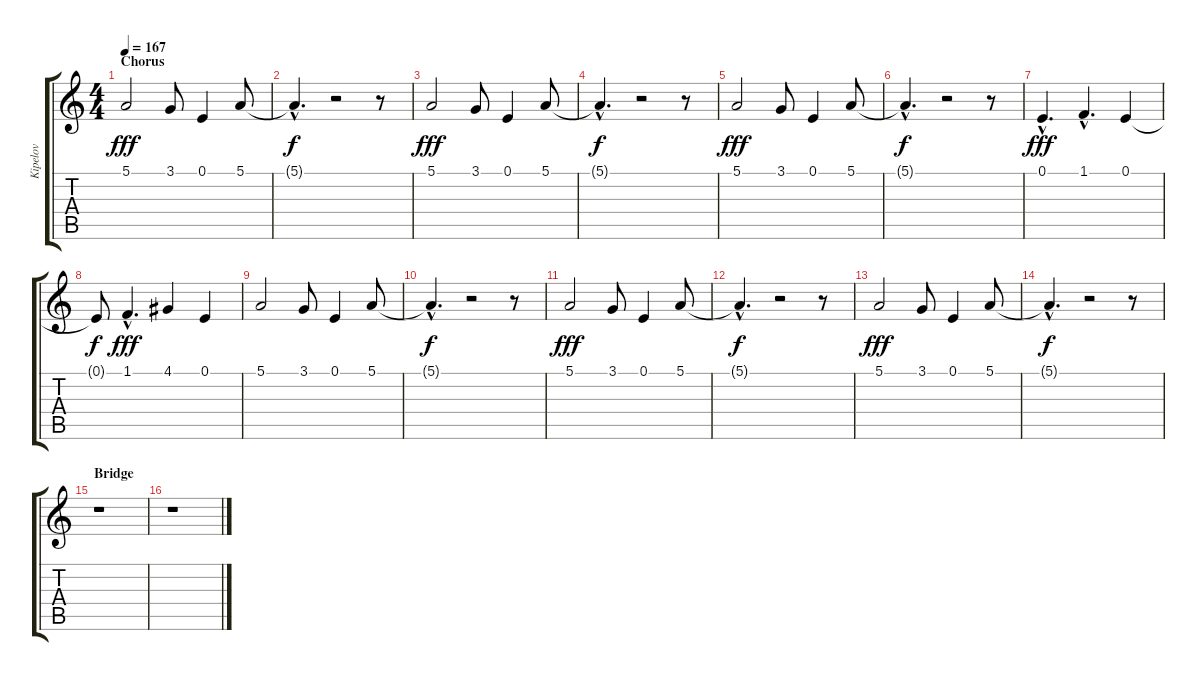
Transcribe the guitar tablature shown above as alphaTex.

\track ("Kipelov" "Kipelov") {instrument tenorsax}
\staff {score tabs}
\tuning (E4 B3 G3 D3 A2 E2) {hide}
\ts (4 4)
\section ("" "Chorus")
\tempo 167
\clef g2
\ks c
5.1.2{dy fff} 3.1.8 0.1.4 5.1.8 |
5.1{hac t}.4{d dy f} r.2 r.8 |
5.1.2{dy fff} 3.1.8 0.1.4 5.1.8 |
5.1{hac t}.4{d dy f} r.2 r.8 |
5.1.2{dy fff} 3.1.8 0.1.4 5.1.8 |
5.1{hac t}.4{d dy f} r.2 r.8 |
0.1{hac}.4{d dy fff} 1.1{hac}.4{d} 0.1.4 |
0.1{t}.8{dy f} 1.1{hac}.4{d dy fff} 4.1.4 0.1.4 |
5.1.2 3.1.8 0.1.4 5.1.8 |
5.1{hac t}.4{d dy f} r.2 r.8 |
5.1.2{dy fff} 3.1.8 0.1.4 5.1.8 |
5.1{hac t}.4{d dy f} r.2 r.8 |
5.1.2{dy fff} 3.1.8 0.1.4 5.1.8 |
5.1{hac t}.4{d dy f} r.2 r.8 |
\section ("" "Bridge")
r.1 |
r.1
